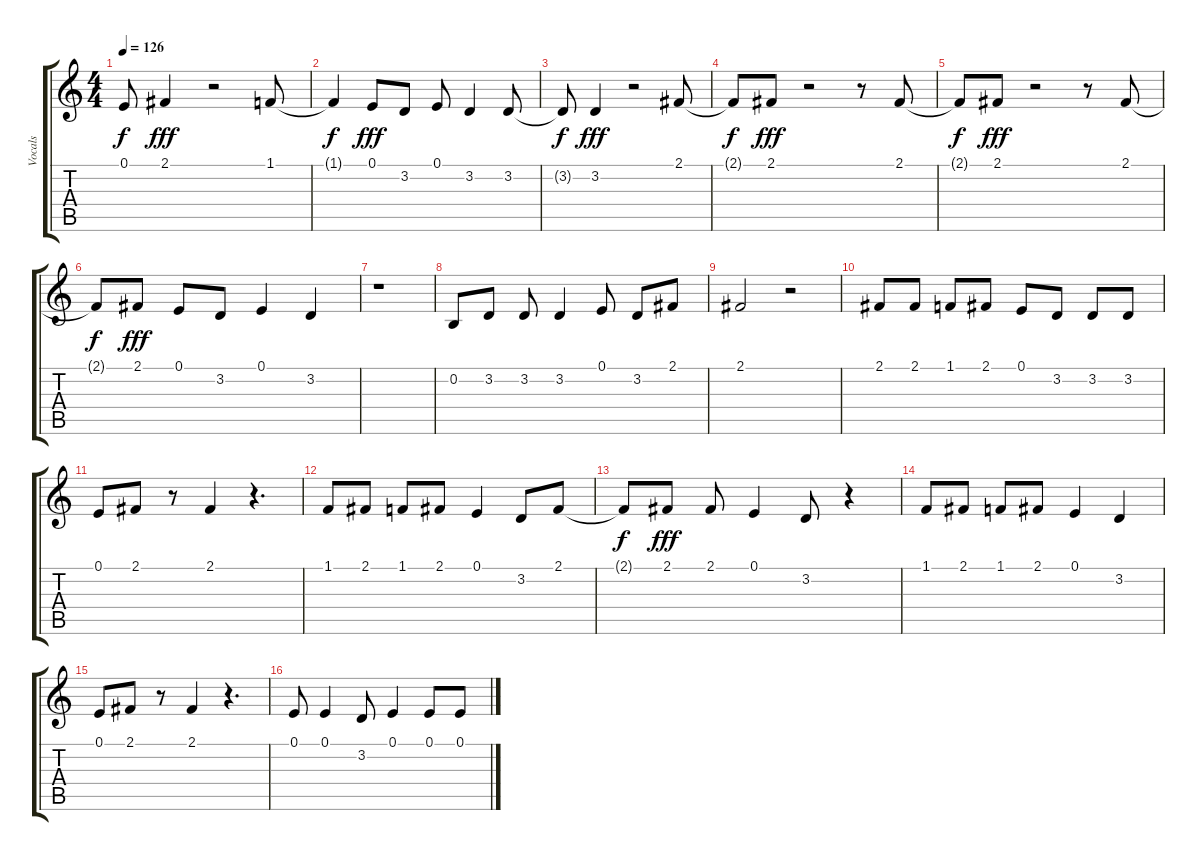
\track ("Vocals" "Vocals") {instrument tenorsax}
\staff {score tabs}
\tuning (E4 B3 G3 D3 A2 E2) {hide}
\ts (4 4)
\tempo 126
\clef g2
\ks c
0.1{t}.8{dy f} 2.1.4{dy fff} r.2 1.1.8 |
1.1{t}.4{dy f} 0.1.8{dy fff} 3.2.8 0.1.8 3.2.4 3.2.8 |
3.2{t}.8{dy f} 3.2.4{dy fff} r.2 2.1.8 |
2.1{t}.8{dy f} 2.1.8{dy fff} r.2 r.8 2.1.8 |
2.1{t}.8{dy f} 2.1.8{dy fff} r.2 r.8 2.1.8 |
2.1{t}.8{dy f} 2.1.8{dy fff} 0.1.8 3.2.8 0.1.4 3.2.4 |
r.1 |
0.2.8 3.2.8 3.2.8 3.2.4 0.1.8 3.2.8 2.1.8 |
2.1.2 r.2 |
2.1.8 2.1.8 1.1.8 2.1.8 0.1.8 3.2.8 3.2.8 3.2.8 |
0.1.8 2.1.8 r.8 2.1.4 r.4{d} |
1.1.8 2.1.8 1.1.8 2.1.8 0.1.4 3.2.8 2.1.8 |
2.1{t}.8{dy f} 2.1.8{dy fff} 2.1.8 0.1.4 3.2.8 r.4 |
1.1.8 2.1.8 1.1.8 2.1.8 0.1.4 3.2.4 |
0.1.8 2.1.8 r.8 2.1.4 r.4{d} |
0.1.8 0.1.4 3.2.8 0.1.4 0.1.8 0.1.8
